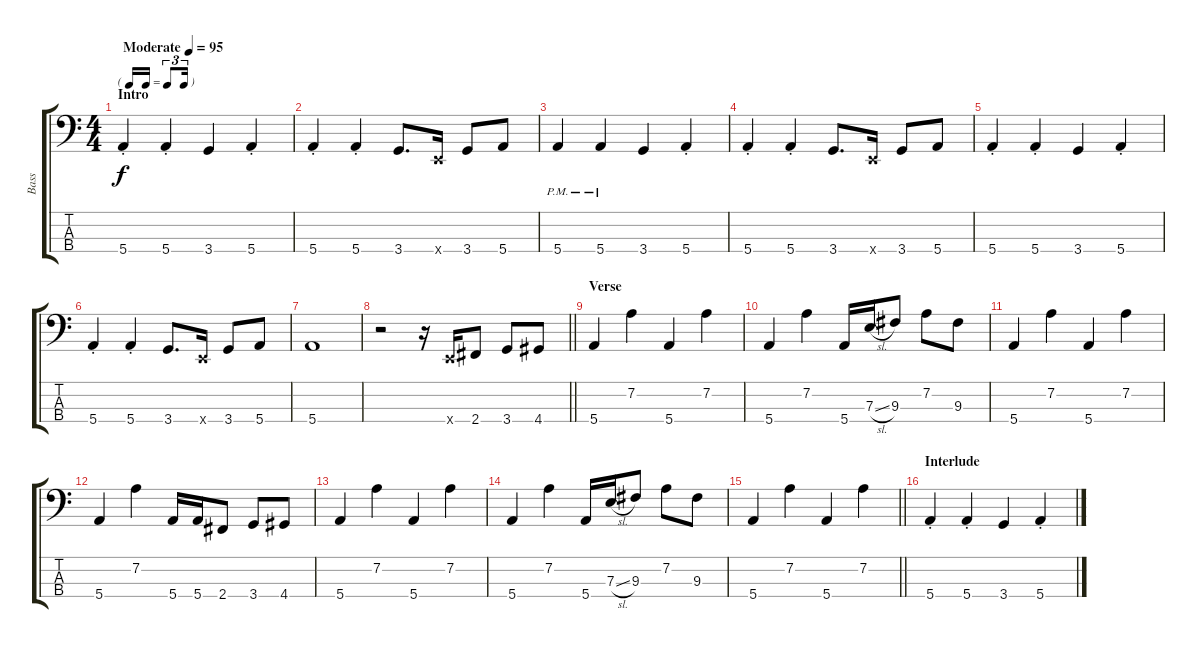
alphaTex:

\track ("Bass" "Bass") {instrument electricbassfinger}
\staff {score tabs}
\tuning (G2 D2 A1 E1) {hide}
\ts (4 4)
\tf triplet16th
\section ("" "Intro")
\tempo (95 "Moderate")
\clef f4
\ks c
5.4{st}.4{dy f instrument electricbassfinger} 5.4{st}.4 3.4.4 5.4{st}.4 |
5.4{st}.4 5.4{st}.4 3.4.8{d} 0.4{x}.16 3.4.8 5.4.8 |
5.4{pm}.4 5.4{pm}.4 3.4.4 5.4{st}.4 |
5.4{st}.4 5.4{st}.4 3.4.8{d} 0.4{x}.16 3.4.8 5.4.8 |
5.4{st}.4 5.4{st}.4 3.4.4 5.4{st}.4 |
5.4{st}.4 5.4{st}.4 3.4.8{d} 0.4{x}.16 3.4.8 5.4.8 |
5.4.1 |
\barLineRight lightlight
r.2 r.16 0.4{x}.16 2.4.8 3.4.8 4.4.8 |
\section ("" "Verse")
5.4.4 7.2.4 5.4.4 7.2.4 |
5.4.4 7.2.4 5.4.16 7.3{sl}.16 9.3.8 7.2.8 9.3.8 |
5.4.4 7.2.4 5.4.4 7.2.4 |
5.4.4 7.2.4 5.4.16 5.4.16 2.4.8 3.4.8 4.4.8 |
5.4.4 7.2.4 5.4.4 7.2.4 |
5.4.4 7.2.4 5.4.16 7.3{sl}.16 9.3.8 7.2.8 9.3.8 |
\barLineRight lightlight
5.4.4 7.2.4 5.4.4 7.2.4 |
\section ("" "Interlude")
5.4{st}.4 5.4{st}.4 3.4.4 5.4{st}.4
